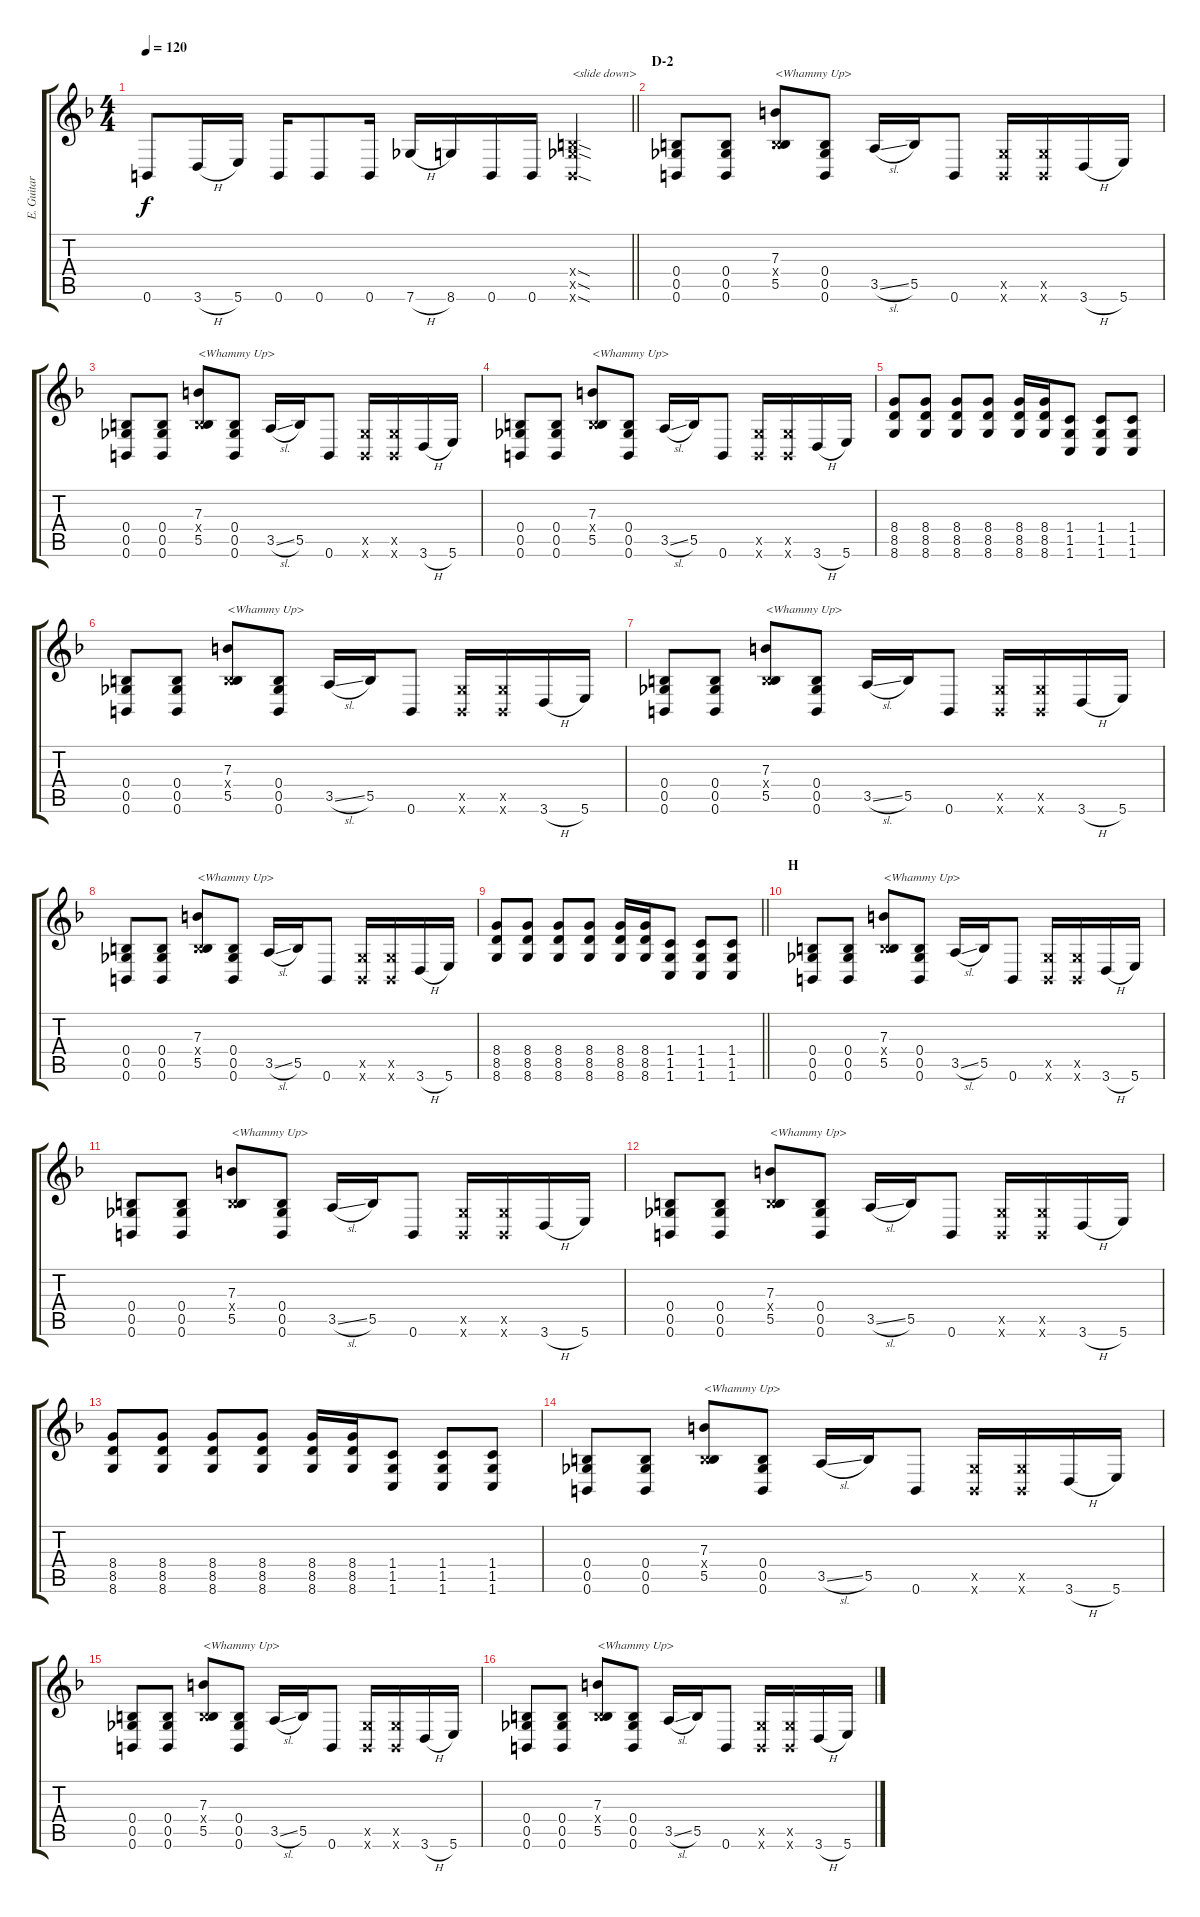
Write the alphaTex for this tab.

\track ("E. Guitar II" "E. Guitar ") {instrument overdrivenguitar}
\staff {score tabs}
\tuning (Db4 Ab3 E3 B2 Gb2 B1) {hide}
\ts (4 4)
\tempo 120
\clef g2
\barLineRight lightlight
\ks f
0.6.8{dy f} 3.6{h}.16 5.6.16 0.6.16 0.6.8 0.6.16 7.6{h}.16 8.6.16 0.6.16 0.6.16 (0.4{sod x} 0.5{sod x} 0.6{sod x}).4{txt "<slide down>"} |
\section ("" "D-2")
(0.4 0.5 0.6).8 (0.4 0.5 0.6).8 (7.3 0.4{x} 5.5).8{txt "<Whammy Up>"} (0.4 0.5 0.6).8 3.5{sl}.16 5.5.16 0.6.8 (0.5{x} 0.6{x}).16 (0.5{x} 0.6{x}).16 3.6{h}.16 5.6.16 |
(0.4 0.5 0.6).8 (0.4 0.5 0.6).8 (7.3 0.4{x} 5.5).8{txt "<Whammy Up>"} (0.4 0.5 0.6).8 3.5{sl}.16 5.5.16 0.6.8 (0.5{x} 0.6{x}).16 (0.5{x} 0.6{x}).16 3.6{h}.16 5.6.16 |
(0.4 0.5 0.6).8 (0.4 0.5 0.6).8 (7.3 0.4{x} 5.5).8{txt "<Whammy Up>"} (0.4 0.5 0.6).8 3.5{sl}.16 5.5.16 0.6.8 (0.5{x} 0.6{x}).16 (0.5{x} 0.6{x}).16 3.6{h}.16 5.6.16 |
(8.4 8.5 8.6).8 (8.4 8.5 8.6).8 (8.4 8.5 8.6).8 (8.4 8.5 8.6).8 (8.4 8.5 8.6).16 (8.4 8.5 8.6).16 (1.4 1.5 1.6).8 (1.4 1.5 1.6).8 (1.4 1.5 1.6).8 |
(0.4 0.5 0.6).8 (0.4 0.5 0.6).8 (7.3 0.4{x} 5.5).8{txt "<Whammy Up>"} (0.4 0.5 0.6).8 3.5{sl}.16 5.5.16 0.6.8 (0.5{x} 0.6{x}).16 (0.5{x} 0.6{x}).16 3.6{h}.16 5.6.16 |
(0.4 0.5 0.6).8 (0.4 0.5 0.6).8 (7.3 0.4{x} 5.5).8{txt "<Whammy Up>"} (0.4 0.5 0.6).8 3.5{sl}.16 5.5.16 0.6.8 (0.5{x} 0.6{x}).16 (0.5{x} 0.6{x}).16 3.6{h}.16 5.6.16 |
(0.4 0.5 0.6).8 (0.4 0.5 0.6).8 (7.3 0.4{x} 5.5).8{txt "<Whammy Up>"} (0.4 0.5 0.6).8 3.5{sl}.16 5.5.16 0.6.8 (0.5{x} 0.6{x}).16 (0.5{x} 0.6{x}).16 3.6{h}.16 5.6.16 |
\barLineRight lightlight
(8.4 8.5 8.6).8 (8.4 8.5 8.6).8 (8.4 8.5 8.6).8 (8.4 8.5 8.6).8 (8.4 8.5 8.6).16 (8.4 8.5 8.6).16 (1.4 1.5 1.6).8 (1.4 1.5 1.6).8 (1.4 1.5 1.6).8 |
\section ("" "H")
(0.4 0.5 0.6).8 (0.4 0.5 0.6).8 (7.3 0.4{x} 5.5).8{txt "<Whammy Up>"} (0.4 0.5 0.6).8 3.5{sl}.16 5.5.16 0.6.8 (0.5{x} 0.6{x}).16 (0.5{x} 0.6{x}).16 3.6{h}.16 5.6.16 |
(0.4 0.5 0.6).8 (0.4 0.5 0.6).8 (7.3 0.4{x} 5.5).8{txt "<Whammy Up>"} (0.4 0.5 0.6).8 3.5{sl}.16 5.5.16 0.6.8 (0.5{x} 0.6{x}).16 (0.5{x} 0.6{x}).16 3.6{h}.16 5.6.16 |
(0.4 0.5 0.6).8 (0.4 0.5 0.6).8 (7.3 0.4{x} 5.5).8{txt "<Whammy Up>"} (0.4 0.5 0.6).8 3.5{sl}.16 5.5.16 0.6.8 (0.5{x} 0.6{x}).16 (0.5{x} 0.6{x}).16 3.6{h}.16 5.6.16 |
(8.4 8.5 8.6).8 (8.4 8.5 8.6).8 (8.4 8.5 8.6).8 (8.4 8.5 8.6).8 (8.4 8.5 8.6).16 (8.4 8.5 8.6).16 (1.4 1.5 1.6).8 (1.4 1.5 1.6).8 (1.4 1.5 1.6).8 |
(0.4 0.5 0.6).8 (0.4 0.5 0.6).8 (7.3 0.4{x} 5.5).8{txt "<Whammy Up>"} (0.4 0.5 0.6).8 3.5{sl}.16 5.5.16 0.6.8 (0.5{x} 0.6{x}).16 (0.5{x} 0.6{x}).16 3.6{h}.16 5.6.16 |
(0.4 0.5 0.6).8 (0.4 0.5 0.6).8 (7.3 0.4{x} 5.5).8{txt "<Whammy Up>"} (0.4 0.5 0.6).8 3.5{sl}.16 5.5.16 0.6.8 (0.5{x} 0.6{x}).16 (0.5{x} 0.6{x}).16 3.6{h}.16 5.6.16 |
(0.4 0.5 0.6).8 (0.4 0.5 0.6).8 (7.3 0.4{x} 5.5).8{txt "<Whammy Up>"} (0.4 0.5 0.6).8 3.5{sl}.16 5.5.16 0.6.8 (0.5{x} 0.6{x}).16 (0.5{x} 0.6{x}).16 3.6{h}.16 5.6.16
